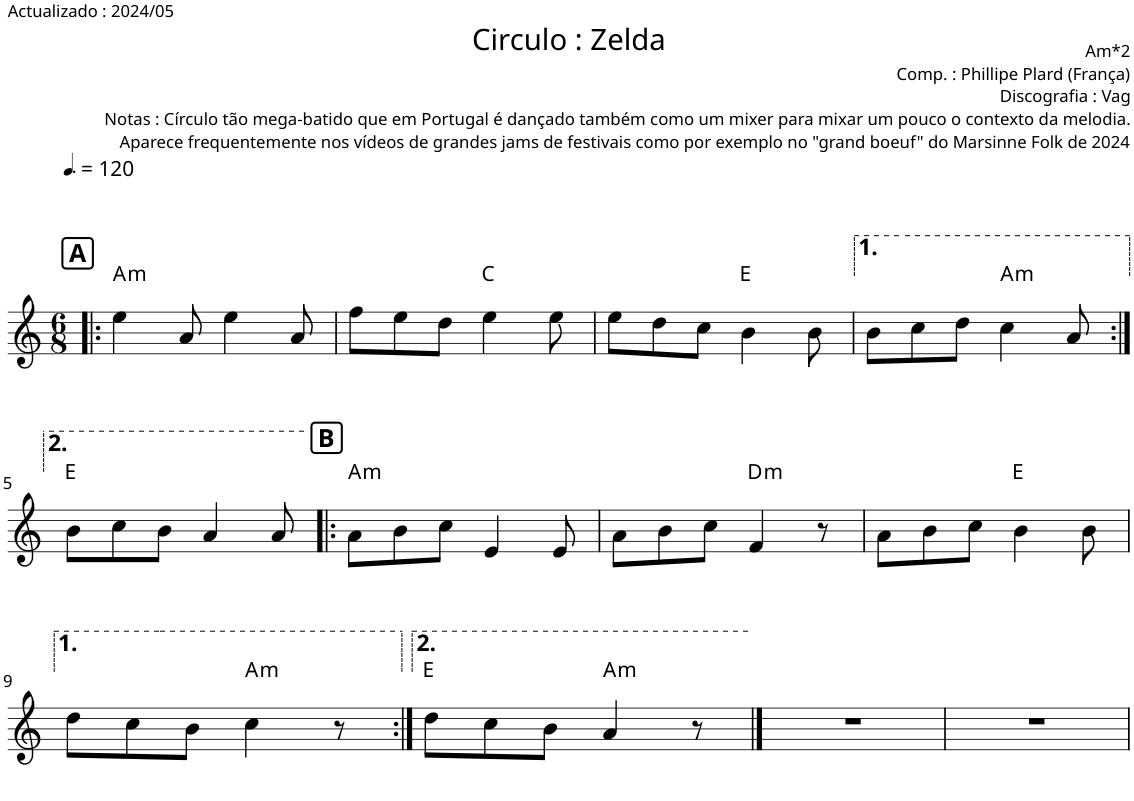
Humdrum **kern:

**kern	**harte
*part1	*part1
*staff1	*
*I"Piano	*
*I'Pno.	*
*clefG2	*
*k[]	*
*M6/8	*
*MM180	*
!!LO:REH:place=s1:a:B:cj:fs=12:t=A
=1!|:	=1!|:
!	!LO:H:kt=m
4ee\	A:min
8a/	.
4ee\	.
8a/	.
=2	=2
8ff\L	.
8ee\	.
8dd\J	.
4ee\	C:maj
8ee\	.
=3	=3
8ee\L	.
8dd\	.
8cc\J	.
4b\	E:maj
8b\	.
=4	=4
8b\L	.
8cc\	.
8dd\J	.
!	!LO:H:kt=m
4cc\	A:min
8a/	.
!!LO:LB:g=z
=5:|!	=5:|!
8b\L	E:maj
8cc\	.
8b\J	.
4a/	.
8a/	.
!!LO:REH:place=s1:a:B:cj:fs=12:t=B
=6!|:	=6!|:
!	!LO:H:kt=m
8a\L	A:min
8b\	.
8cc\J	.
4e/	.
8e/	.
=7	=7
8a\L	.
8b\	.
8cc\J	.
!	!LO:H:kt=m
4f/	D:min
8r	.
=8	=8
8a\L	.
8b\	.
8cc\J	.
4b\	E:maj
8b\	.
!!LO:LB:g=z
=9	=9
8dd\L	.
8cc\	.
8b\J	.
!	!LO:H:kt=m
4cc\	A:min
8r	.
=10:|!	=10:|!
8dd\L	E:maj
8cc\	.
8b\J	.
!	!LO:H:kt=m
4a/	A:min
8r	.
==11	==11
2.r	.
=12	=12
2.r	.
=	=
*-	*-
